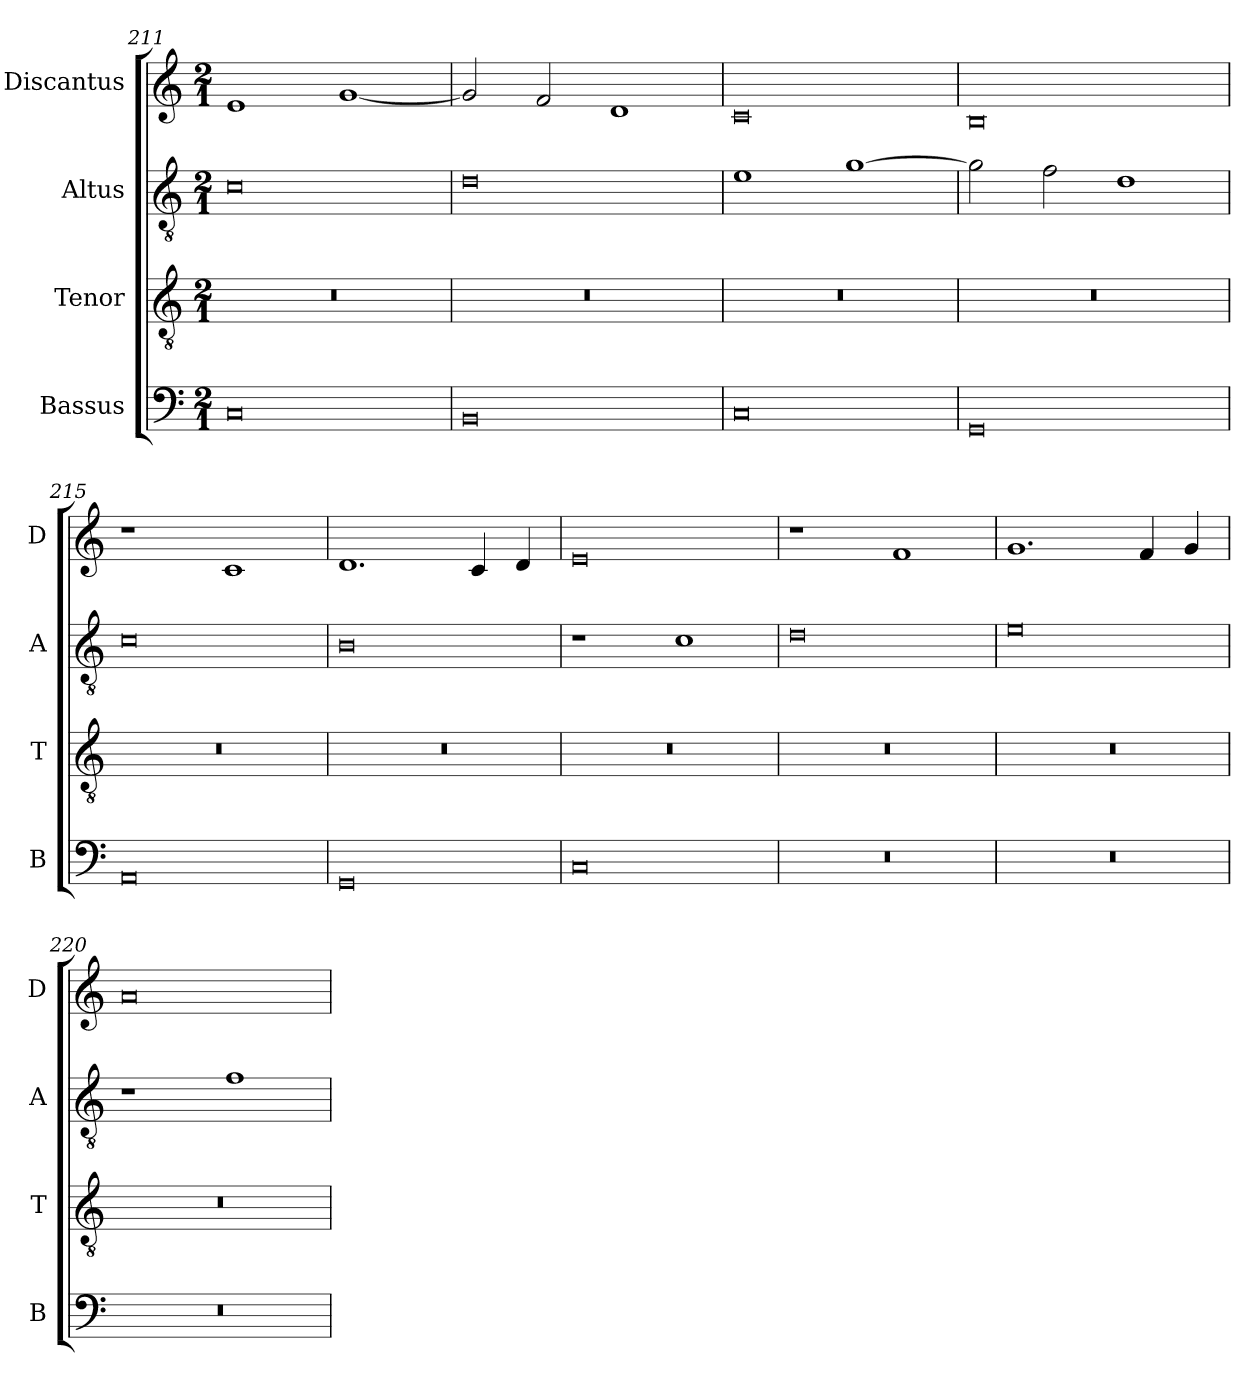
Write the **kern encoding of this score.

**kern	**kern	**kern	**kern
*part4	*part3	*part2	*part1
*staff4	*staff3	*staff2	*staff1
*I"Bassus	*I"Tenor	*I"Altus	*I"Discantus
*I'B	*I'T	*I'A	*I'D
*clefF4	*clefGv2	*clefGv2	*clefG2
*k[]	*k[]	*k[]	*k[]
*M2/1	*M2/1	*M2/1	*M2/1
=211	=211	=211	=211
0C	0r	0c	1e
.	.	.	[1g
=212	=212	=212	=212
0BB	0r	0d	2g]
.	.	.	2f
.	.	.	1d
=213	=213	=213	=213
0C	0r	1e	0c
.	.	[1g	.
=214	=214	=214	=214
0GG	0r	2g]	0B
.	.	2f	.
.	.	1d	.
=215	=215	=215	=215
0AA	0r	0c	1r
.	.	.	1c
=216	=216	=216	=216
0GG	0r	0B	1.d
.	.	.	4c
.	.	.	4d
=217	=217	=217	=217
0C	0r	1r	0e
.	.	1c	.
=218	=218	=218	=218
0r	0r	0d	1r
.	.	.	1f
=219	=219	=219	=219
0r	0r	0e	1.g
.	.	.	4f
.	.	.	4g
=220	=220	=220	=220
0r	0r	1r	0a
.	.	1f	.
=	=	=	=
*-	*-	*-	*-
